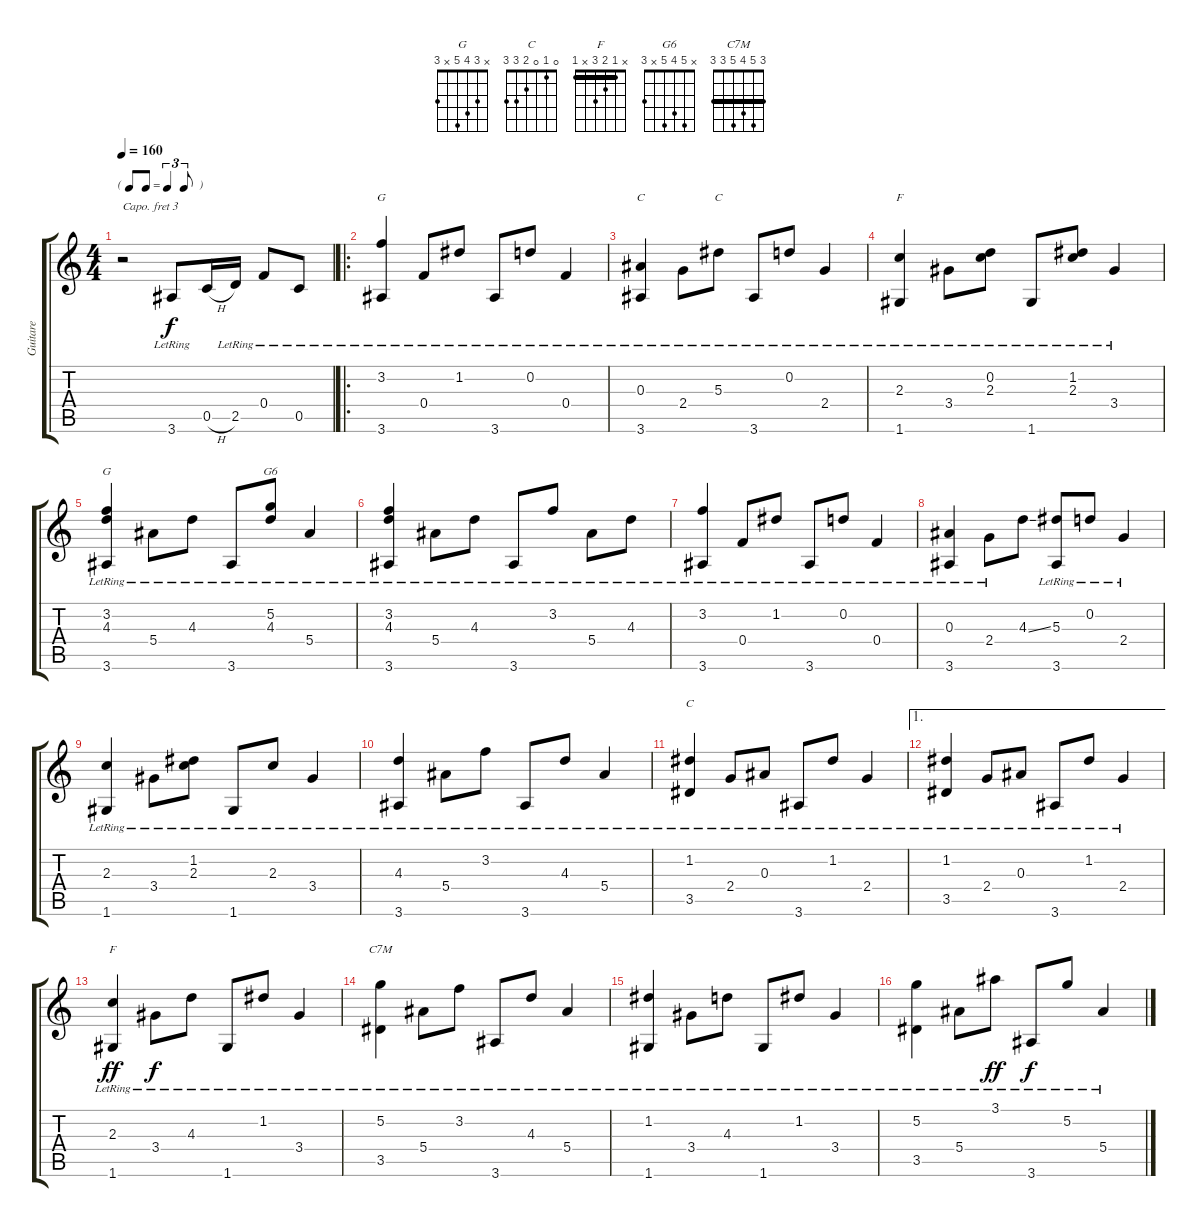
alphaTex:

\track ("Guitare" "Guitare") {instrument electricguitarjazz}
\staff {score tabs}
\capo 3
\tuning (E4 B3 G3 D3 A2 E2) {hide}
\chord ("G" x 3 x x 2 3)
\chord ("C" x x x 2 3 3)
\chord ("C" x x 5 2 3 3)
\chord ("F" 1 x 2 3 0 1)
\chord ("G" x 3 4 5 x 3)
\chord ("G6" x 5 4 5 x 3)
\chord ("C" 0 1 0 2 3 3)
\chord ("F" x 1 2 3 x 1) {barre 1}
\chord ("C7M" 3 5 4 5 3 3) {barre 3}
\ts (4 4)
\tf triplet8th
\tempo 160
\clef g2
\ks c
r.2{dy f instrument electricguitarjazz} 3.6{lr}.8 0.5{h}.16 2.5{lr}.16 0.4{lr}.8 0.5{lr}.8 |
\ro
(3.2{lr} 3.6{lr}).4{ch "G"} 0.4{lr}.8 1.2{lr}.8 3.6{lr}.8 0.2{lr}.8 0.4{lr}.4 |
(0.3{lr} 3.6{lr}).4{ch "C"} 2.4{lr}.8 5.3{lr}.8{ch "C"} 3.6{lr}.8 0.2{lr}.8 2.4{lr}.4 |
(2.3{lr} 1.6{lr}).4{ch "F"} 3.4{lr}.8 (0.2{lr} 2.3{lr}).8 1.6{lr}.8 (1.2{lr} 2.3{lr}).8 3.4{lr}.4 |
(3.2{lr} 4.3{lr} 3.6{lr}).4{ch "G"} 5.4{lr}.8 4.3{lr}.8 3.6{lr}.8 (5.2{lr} 4.3{lr}).8{ch "G6"} 5.4{lr}.4 |
(3.2{lr} 4.3{lr} 3.6{lr}).4 5.4{lr}.8 4.3{lr}.8 3.6{lr}.8 3.2{lr}.8 5.4{lr}.8 4.3{lr}.8 |
(3.2{lr} 3.6{lr}).4 0.4{lr}.8 1.2{lr}.8 3.6{lr}.8 0.2{lr}.8 0.4{lr}.4 |
(0.3{lr} 3.6{lr}).4 2.4{lr}.8 4.3{ss}.8 (5.3{lr} 3.6{lr}).8 0.2{lr}.8 2.4{lr}.4 |
(2.3{lr} 1.6{lr}).4 3.4{lr}.8 (1.2{lr} 2.3{lr}).8 1.6{lr}.8 2.3{lr}.8 3.4{lr}.4 |
(4.3{lr} 3.6{lr}).4 5.4{lr}.8 3.2{lr}.8 3.6{lr}.8 4.3{lr}.8 5.4{lr}.4 |
(1.2{lr} 3.5{lr}).4{ch "C"} 2.4{lr}.8 0.3{lr}.8 3.6{lr}.8 1.2{lr}.8 2.4{lr}.4 |
\ae 1
(1.2{lr} 3.5{lr}).4 2.4{lr}.8 0.3{lr}.8 3.6{lr}.8 1.2{lr}.8 2.4{lr}.4 |
(2.3{lr} 1.6{lr}).4{ch "F" dy ff} 3.4{lr}.8{dy f} 4.3{lr}.8 1.6{lr}.8 1.2{lr}.8 3.4{lr}.4 |
(5.2{lr} 3.5{lr}).4{ch "C7M"} 5.4{lr}.8 3.2{lr}.8 3.6{lr}.8 4.3{lr}.8 5.4{lr}.4 |
(1.2{lr} 1.6{lr}).4 3.4{lr}.8 4.3{lr}.8 1.6{lr}.8 1.2{lr}.8 3.4{lr}.4 |
(5.2{lr} 3.5{lr}).4 5.4{lr}.8 3.1{lr}.8{dy ff} 3.6{lr}.8{dy f} 5.2{lr}.8 5.4{lr}.4
